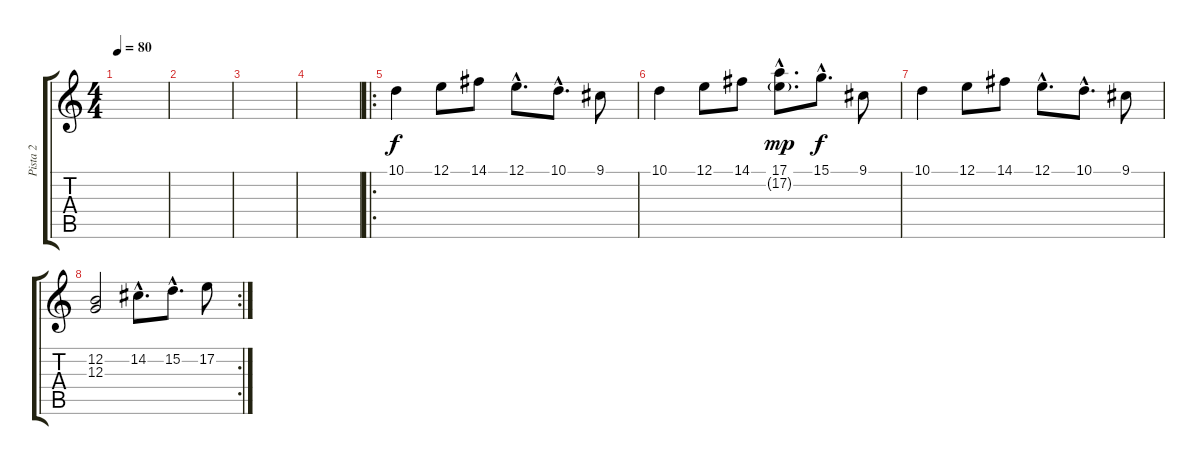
\track ("Pista 2" "Pista 2") {instrument brightacousticpiano}
\staff {score tabs}
\tuning (E4 B3 G3 D3 A2 E2) {hide}
\ts (4 4)
\tempo 80
\clef g2
\ks c
|
|
|
|
\ro
10.1.4 12.1.8 14.1.8 12.1{hac}.8{d} 10.1{hac}.8{d} 9.1.8 |
10.1.4 12.1.8 14.1.8 (17.1{hac} 17.2{g hac}).8{d dy mp} 15.1{hac}.8{d dy f} 9.1.8 |
10.1.4 12.1.8 14.1.8 12.1{hac}.8{d} 10.1{hac}.8{d} 9.1.8 |
\rc 2
(12.2 12.3).2 14.2{hac}.8{d} 15.2{hac}.8{d} 17.2.8
